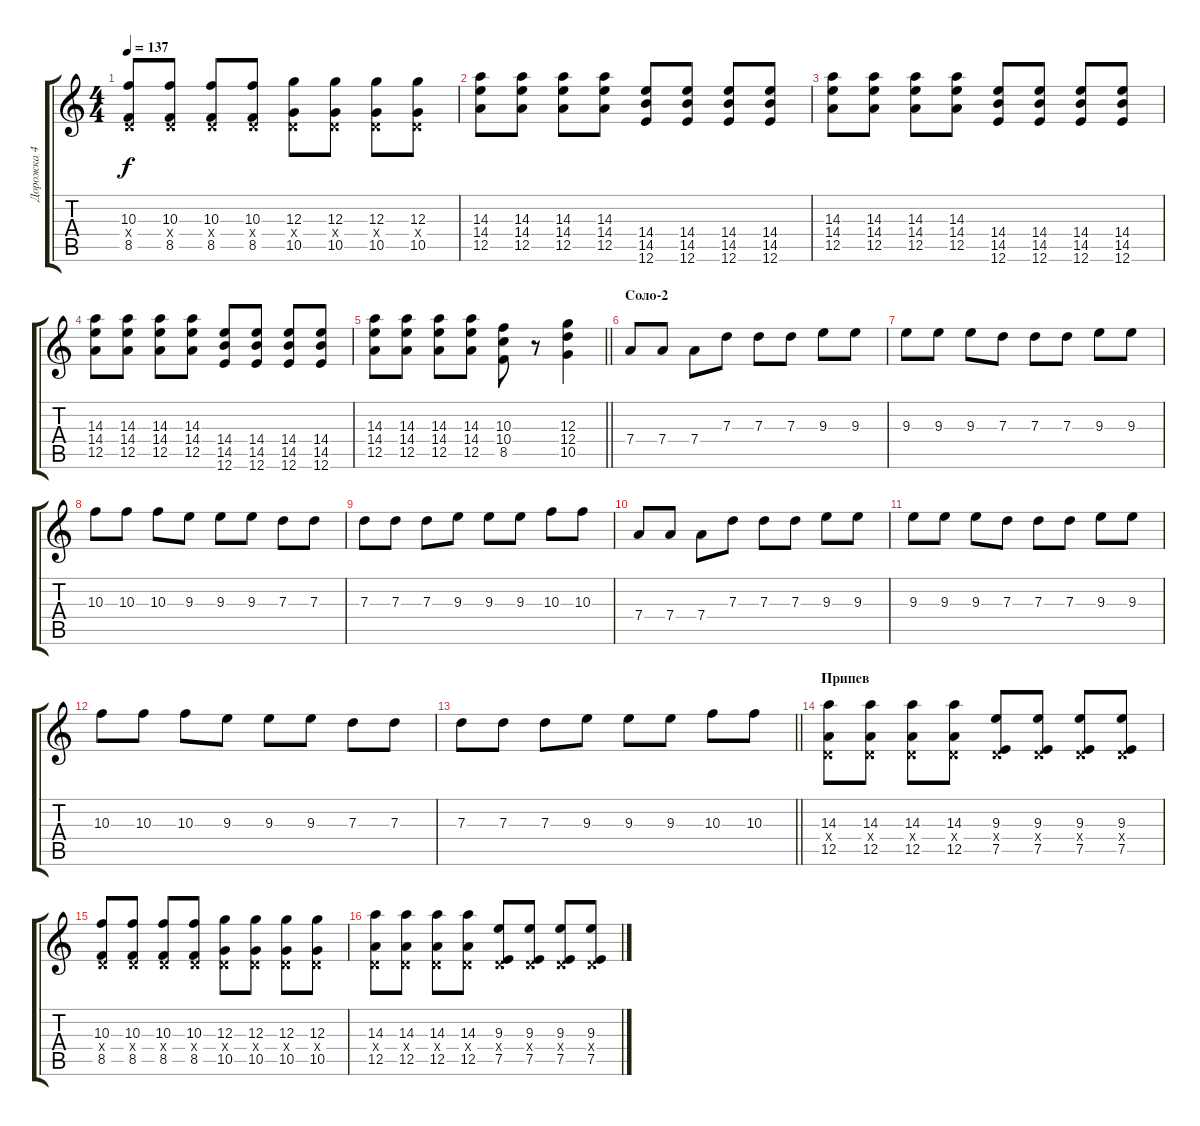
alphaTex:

\track ("Дорожка 4" "Дорожка 4") {instrument distortionguitar}
\staff {score tabs}
\tuning (E4 B3 G3 D3 A2 E2) {hide}
\ts (4 4)
\tempo 137
\clef g2
\ks c
(10.3 0.4{x} 8.5).8{dy f} (10.3 0.4{x} 8.5).8 (10.3 0.4{x} 8.5).8 (10.3 0.4{x} 8.5).8 (12.3 0.4{x} 10.5).8 (12.3 0.4{x} 10.5).8 (12.3 0.4{x} 10.5).8 (12.3 0.4{x} 10.5).8 |
(14.3 14.4 12.5).8 (14.3 14.4 12.5).8 (14.3 14.4 12.5).8 (14.3 14.4 12.5).8 (14.4 14.5 12.6).8 (14.4 14.5 12.6).8 (14.4 14.5 12.6).8 (14.4 14.5 12.6).8 |
(14.3 14.4 12.5).8 (14.3 14.4 12.5).8 (14.3 14.4 12.5).8 (14.3 14.4 12.5).8 (14.4 14.5 12.6).8 (14.4 14.5 12.6).8 (14.4 14.5 12.6).8 (14.4 14.5 12.6).8 |
(14.3 14.4 12.5).8 (14.3 14.4 12.5).8 (14.3 14.4 12.5).8 (14.3 14.4 12.5).8 (14.4 14.5 12.6).8 (14.4 14.5 12.6).8 (14.4 14.5 12.6).8 (14.4 14.5 12.6).8 |
\barLineRight lightlight
(14.3 14.4 12.5).8 (14.3 14.4 12.5).8 (14.3 14.4 12.5).8 (14.3 14.4 12.5).8 (10.3 10.4 8.5).8 r.8 (12.3 12.4 10.5).4 |
\section ("" "Соло-2")
7.4.8 7.4.8 7.4.8 7.3.8 7.3.8 7.3.8 9.3.8 9.3.8 |
9.3.8 9.3.8 9.3.8 7.3.8 7.3.8 7.3.8 9.3.8 9.3.8 |
10.3.8 10.3.8 10.3.8 9.3.8 9.3.8 9.3.8 7.3.8 7.3.8 |
7.3.8 7.3.8 7.3.8 9.3.8 9.3.8 9.3.8 10.3.8 10.3.8 |
7.4.8 7.4.8 7.4.8 7.3.8 7.3.8 7.3.8 9.3.8 9.3.8 |
9.3.8 9.3.8 9.3.8 7.3.8 7.3.8 7.3.8 9.3.8 9.3.8 |
10.3.8 10.3.8 10.3.8 9.3.8 9.3.8 9.3.8 7.3.8 7.3.8 |
\barLineRight lightlight
7.3.8 7.3.8 7.3.8 9.3.8 9.3.8 9.3.8 10.3.8 10.3.8 |
\section ("" "Припев")
(14.3 0.4{x} 12.5).8 (14.3 0.4{x} 12.5).8 (14.3 0.4{x} 12.5).8 (14.3 0.4{x} 12.5).8 (9.3 0.4{x} 7.5).8 (9.3 0.4{x} 7.5).8 (9.3 0.4{x} 7.5).8 (9.3 0.4{x} 7.5).8 |
(10.3 0.4{x} 8.5).8 (10.3 0.4{x} 8.5).8 (10.3 0.4{x} 8.5).8 (10.3 0.4{x} 8.5).8 (12.3 0.4{x} 10.5).8 (12.3 0.4{x} 10.5).8 (12.3 0.4{x} 10.5).8 (12.3 0.4{x} 10.5).8 |
(14.3 0.4{x} 12.5).8 (14.3 0.4{x} 12.5).8 (14.3 0.4{x} 12.5).8 (14.3 0.4{x} 12.5).8 (9.3 0.4{x} 7.5).8 (9.3 0.4{x} 7.5).8 (9.3 0.4{x} 7.5).8 (9.3 0.4{x} 7.5).8
